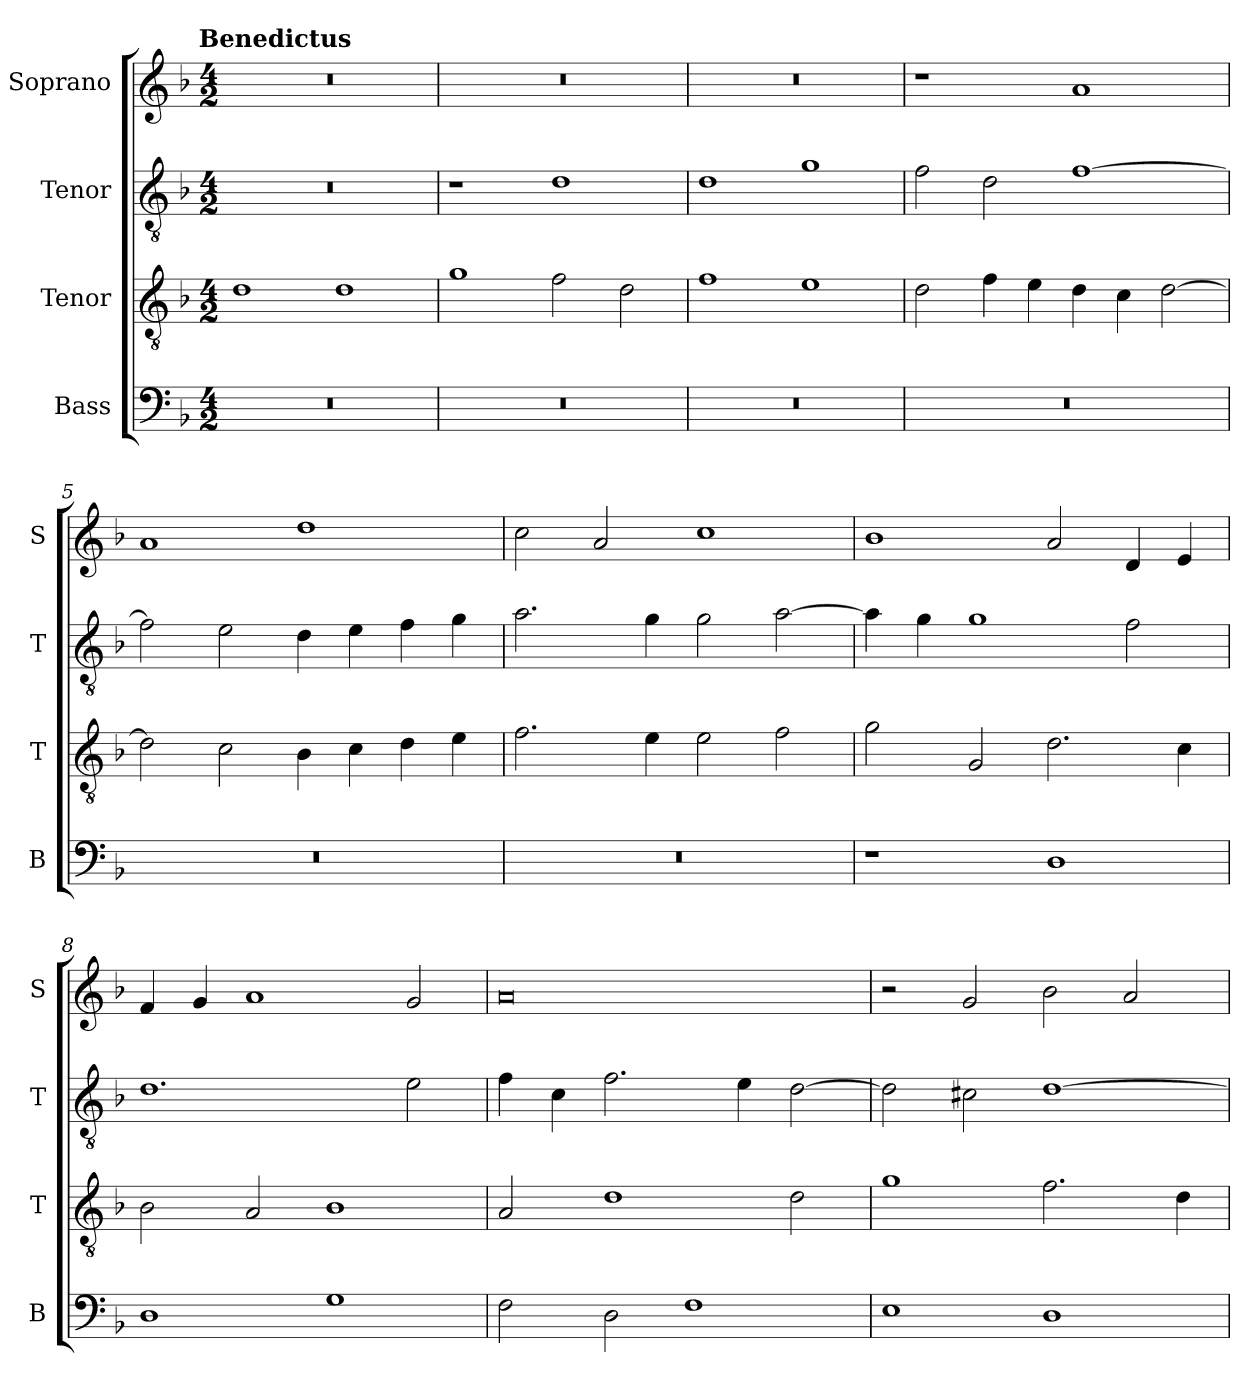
**kern	**kern	**kern	**kern
*part4	*part3	*part2	*part1
*staff4	*staff3	*staff2	*staff1
*I"Bass	*I"Tenor	*I"Tenor	*I"Soprano
*I'B	*I'T	*I'T	*I'S
*clefF4	*clefGv2	*clefGv2	*clefG2
*k[b-]	*k[b-]	*k[b-]	*k[b-]
*G:dor	*G:dor	*G:dor	*G:dor
!!LO:TX:omd:t=Benedictus
*M4/2	*M4/2	*M4/2	*M4/2
=1	=1	=1	=1
0r	1d	0r	0r
.	1d	.	.
=2	=2	=2	=2
0r	1g	1r	0r
.	2f	1d	.
.	2d	.	.
=3	=3	=3	=3
0r	1f	1d	0r
.	1e	1g	.
=4	=4	=4	=4
0r	2d	2f	1r
.	4f	2d	.
.	4e	.	.
.	4d	[1f	1a
.	4c	.	.
.	[2d	.	.
=5	=5	=5	=5
0r	2d]	2f]	1a
.	2c	2e	.
.	4B-	4d	1dd
.	4c	4e	.
.	4d	4f	.
.	4e	4g	.
=6	=6	=6	=6
0r	2.f	2.a	2cc
.	.	.	2a
.	4e	4g	.
.	2e	2g	1cc
.	2f	[2a	.
=7	=7	=7	=7
1r	2g	4a]	1b-
.	.	4g	.
.	2G	1g	.
1D	2.d	.	2a
.	.	2f	4d
.	4c	.	4e
=8	=8	=8	=8
1D	2B-	1.d	4f
.	.	.	4g
.	2A	.	1a
1G	1B-	.	.
.	.	2e	2g
=9	=9	=9	=9
2F	2A	4f	0a
.	.	4c	.
2D	1d	2.f	.
1F	.	.	.
.	.	4e	.
.	2d	[2d	.
=10	=10	=10	=10
1E	1g	2d]	2r
.	.	2c#X	2g
1D	2.f	[1d	2b-
.	.	.	2a
.	4d	.	.
=	=	=	=
*-	*-	*-	*-
